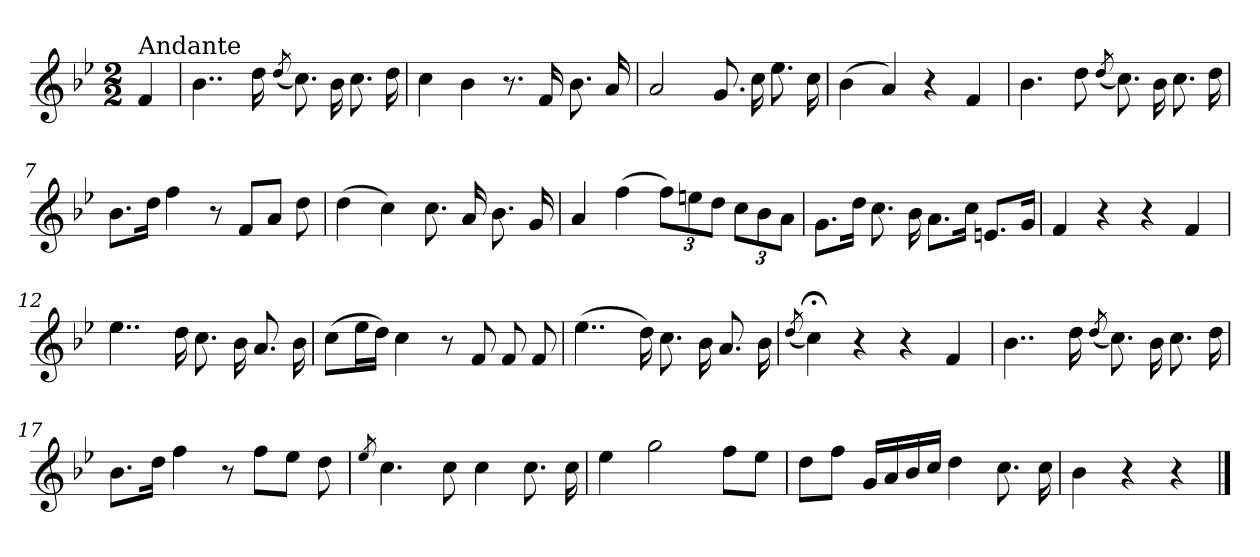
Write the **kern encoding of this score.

**kern
*part1
*staff1
*clefG2
*k[b-e-]
*g:
*M2/2
=1
!LO:TX:a:t=Andante
4f/
=2
4..b-\
16dd\
(<8qdd/
8.cc\)
16b-\
8.cc\
16dd\
=3
4cc\
4b-\
8.r
16f/
8.b-\
16a/
=4
2a/
8.g/
16cc\
8.ee-\
16cc\
=5
(>4b-\
4a/)
4r
4f/
!!LO:LB:g=z
=6
4.b-\
8dd\
(<8qdd/
8.cc\)
16b-\
8.cc\
16dd\
=7
8.b-\L
16dd\Jk
4ff\
8r
8f/L
8a/J
8dd\
=8
(>4dd\
4cc\)
8.cc\
16a/
8.b-\
16g/
=9
4a/
(>4ff\
12ff\L)
12een\
12dd\J
12cc\L
12b-\
12a\J
!!LO:LB:g=z
=10
8.g\L
16dd\Jk
8.cc\
16b-\
8.a\L
16cc\Jk
8.en/L
16g/Jk
=11
4f/
4r
4r
4f/
=12
4..ee-\
16dd\
8.cc\
16b-\
8.a/
16b-\
=13
(>8cc\L
16ee-\L
16dd\JJ)
4cc\
8r
8f/
8f/
8f/
!!LO:LB:g=z
=14
(>4..ee-\
16dd\)
8.cc\
16b-\
8.a/
16b-\
=15
(<8qdd/
4cc;<\)
4r
4r
4f/
=16
4..b-\
16dd\
(<8qdd/
8.cc\)
16b-\
8.cc\
16dd\
=17
8.b-\L
16dd\Jk
4ff\
8r
8ff\L
8ee-\J
8dd\
=18
8qee-/
4.cc\
8cc\
4cc\
8.cc\
16cc\
!!LO:LB:g=z
=19
4ee-\
2gg\
8ff\L
8ee-\J
=20
8dd\L
8ff\J
16g/LL
16a/
16b-/
16cc/JJ
4dd\
8.cc\
16cc\
=21
4b-\
4r
4r
==
*-
